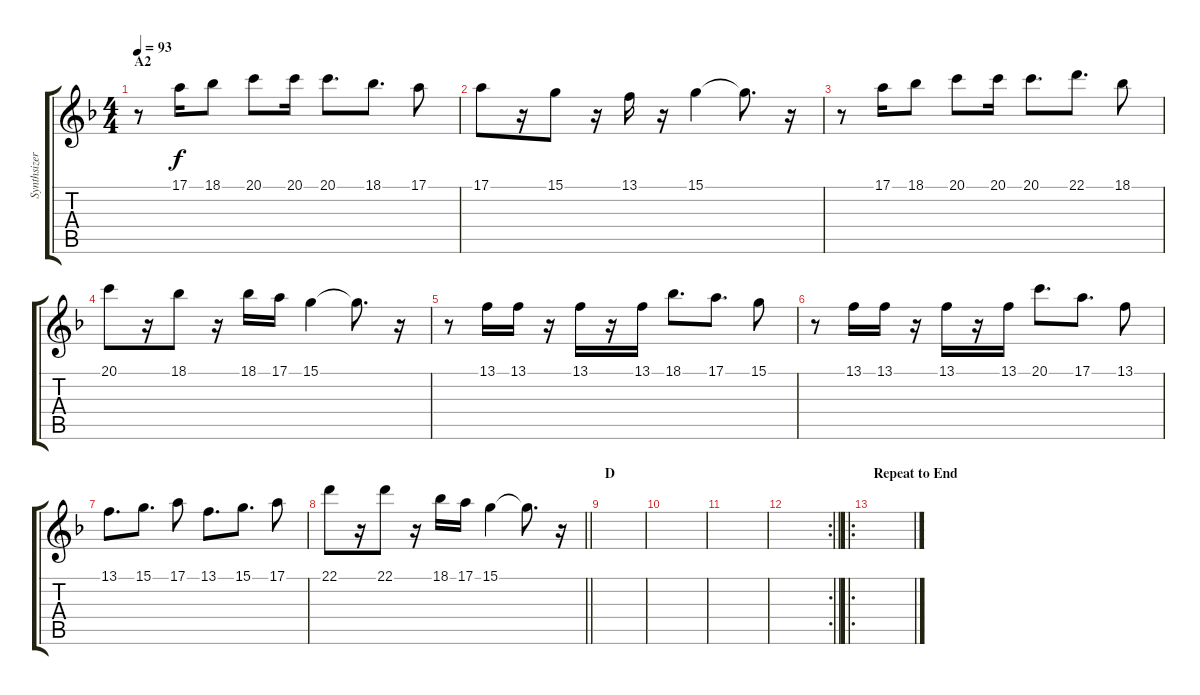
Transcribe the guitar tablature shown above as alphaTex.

\track ("Synthsizer 2" "Synthsizer") {instrument piccolo}
\staff {score tabs}
\tuning (E4 B3 G3 D3 A2 E2) {hide}
\ts (4 4)
\section ("" "A2")
\tempo 93
\clef g2
\ks f
r.8{dy f} 17.1.16 18.1.8 20.1.8 20.1.16 20.1.8{d} 18.1.8{d} 17.1.8 |
17.1.8 r.16 15.1.8 r.16 13.1.16 r.16 15.1.4 15.1{t}.8{d} r.16 |
r.8 17.1.16 18.1.8 20.1.8 20.1.16 20.1.8{d} 22.1.8{d} 18.1.8 |
20.1.8 r.16 18.1.8 r.16 18.1.16 17.1.16 15.1.4 15.1{t}.8{d} r.16 |
r.8 13.1.16 13.1.16 r.16 13.1.16 r.16 13.1.16 18.1.8{d} 17.1.8{d} 15.1.8 |
r.8 13.1.16 13.1.16 r.16 13.1.16 r.16 13.1.16 20.1.8{d} 17.1.8{d} 13.1.8 |
13.1.8{d} 15.1.8{d} 17.1.8 13.1.8{d} 15.1.8{d} 17.1.8 |
\barLineRight lightlight
22.1.8 r.16 22.1.8 r.16 18.1.16 17.1.16 15.1.4 15.1{t}.8{d} r.16 |
\section ("" "D")
|
|
|
\rc 2
\barLineRight lightlight
|
\ro
\section ("" "Repeat to End")
